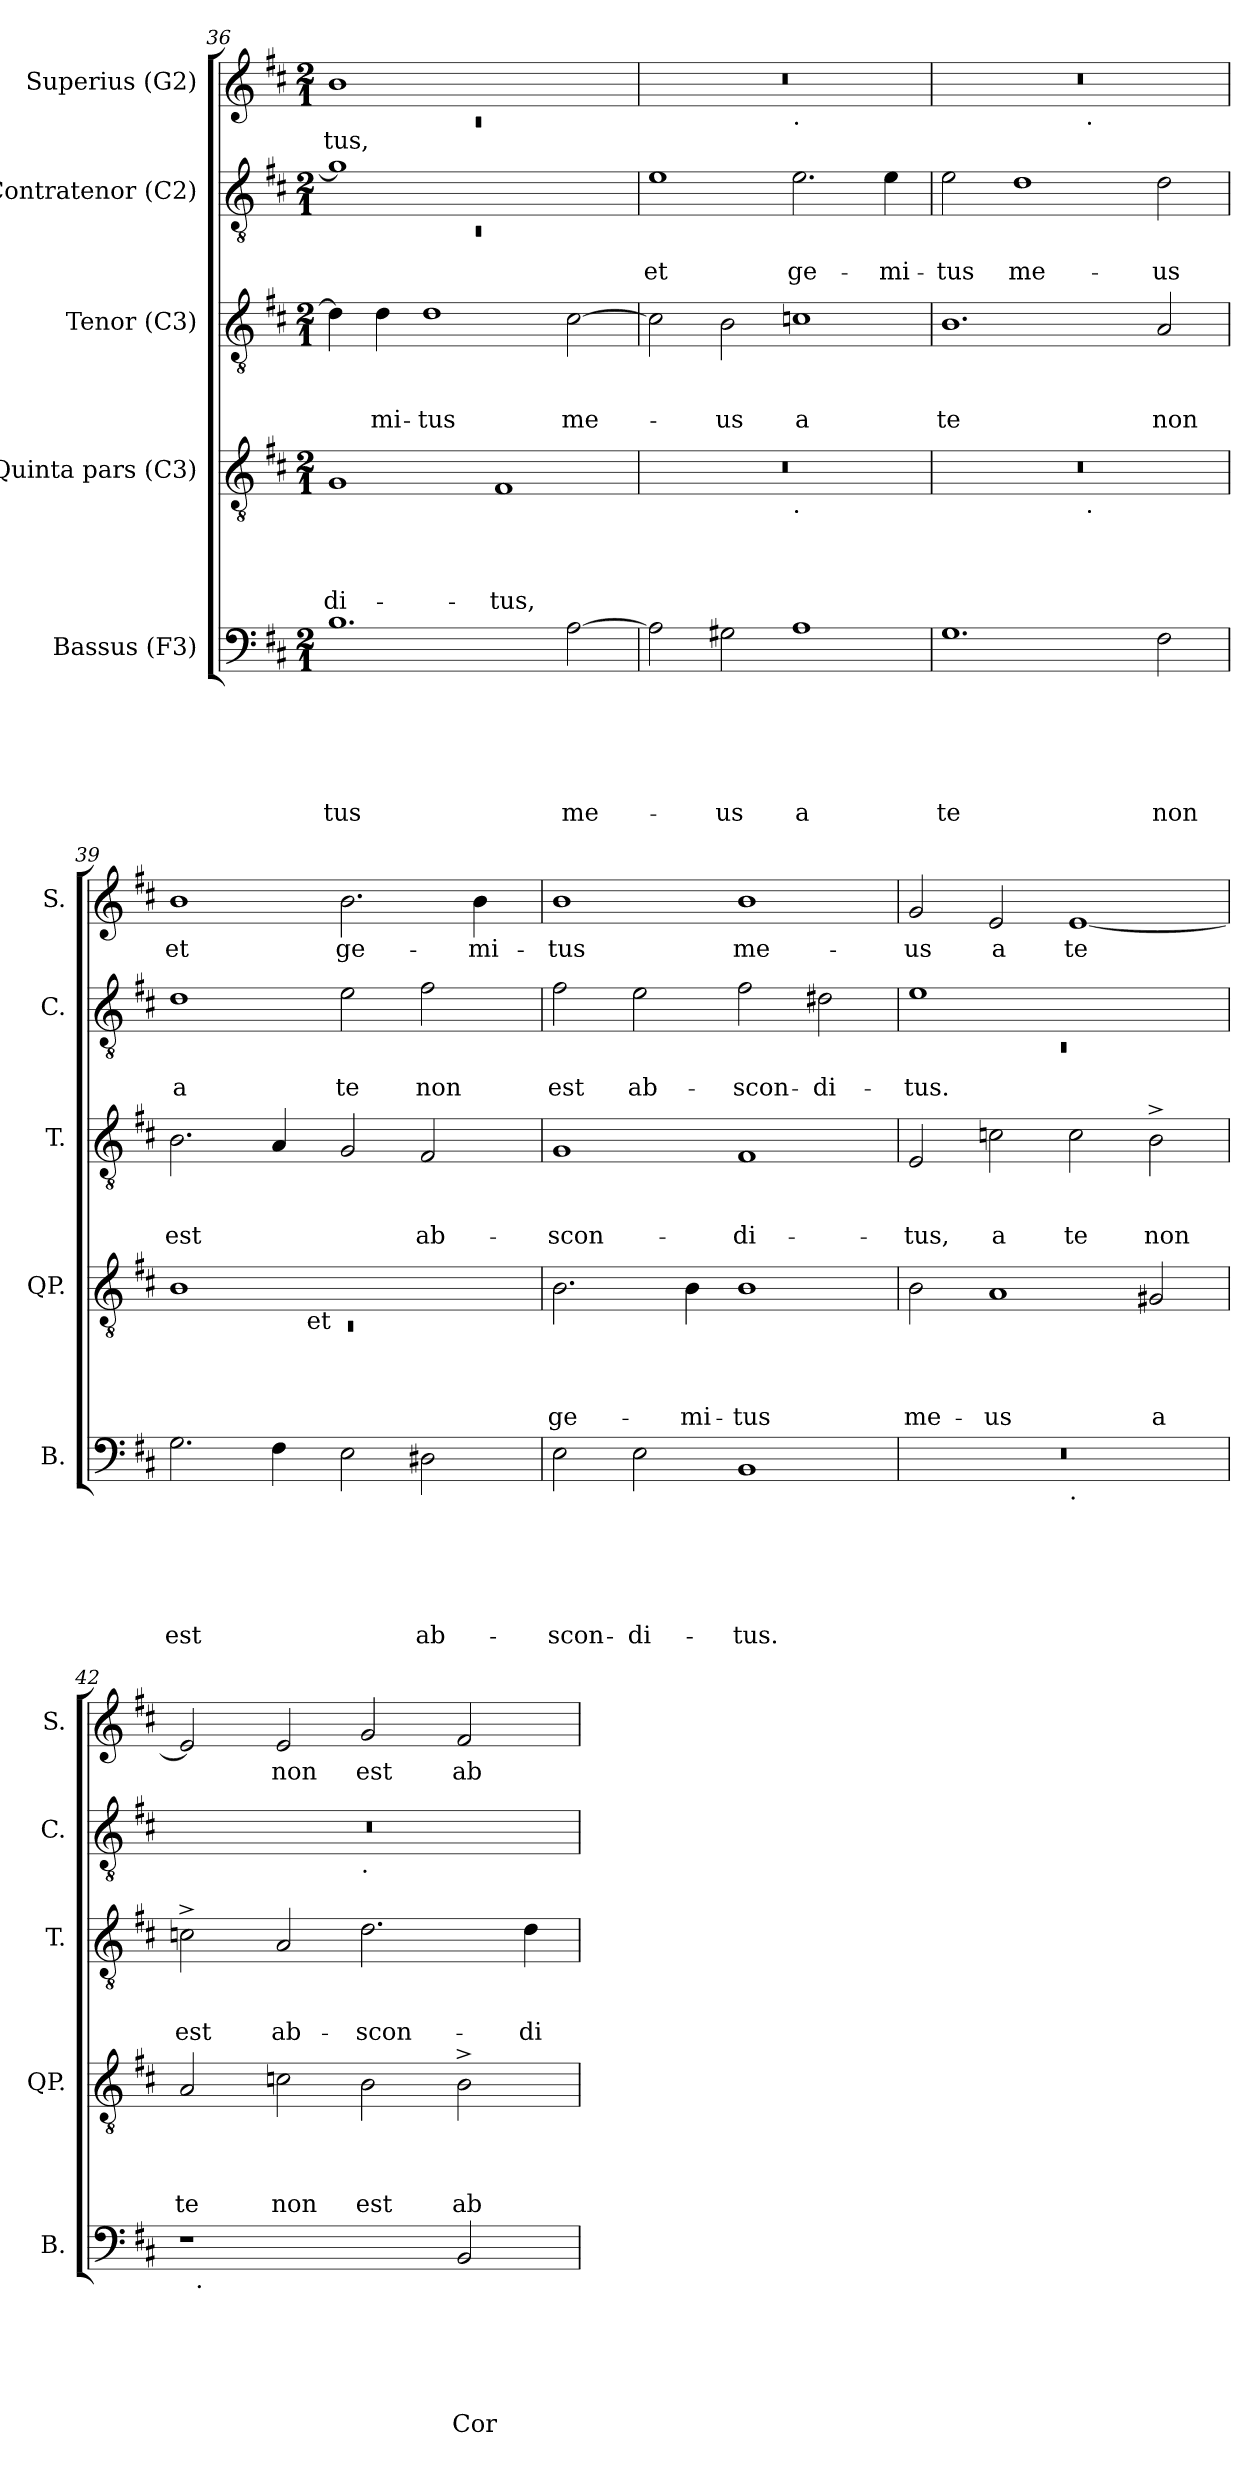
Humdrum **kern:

**kern	**text	**text	**text	**text	**text	**text	**kern	**text	**text	**text	**text	**kern	**text	**text	**text	**kern	**text	**text	**kern	**text
*part5	*part5	*part5	*part5	*part5	*part5	*part5	*part4	*part4	*part4	*part4	*part4	*part3	*part3	*part3	*part3	*part2	*part2	*part2	*part1	*part1
*staff5	*staff5	*staff5	*staff5	*staff5	*staff5	*staff5	*staff4	*staff4	*staff4	*staff4	*staff4	*staff3	*staff3	*staff3	*staff3	*staff2	*staff2	*staff2	*staff1	*staff1
*I"Bassus (F3)	*	*	*	*	*	*	*I"Quinta pars (C3)	*	*	*	*	*I"Tenor (C3)	*	*	*	*I"Contratenor (C2)	*	*	*I"Superius (G2)	*
*I'B.	*	*	*	*	*	*	*I'QP.	*	*	*	*	*I'T.	*	*	*	*I'C.	*	*	*I'S.	*
*clefF4	*	*	*	*	*	*	*clefGv2	*	*	*	*	*clefGv2	*	*	*	*clefGv2	*	*	*clefG2	*
*k[f#c#]	*	*	*	*	*	*	*k[f#c#]	*	*	*	*	*k[f#c#]	*	*	*	*k[f#c#]	*	*	*k[f#c#]	*
*D:	*	*	*	*	*	*	*D:	*	*	*	*	*D:	*	*	*	*D:	*	*	*D:	*
*M2/1	*	*	*	*	*	*	*M2/1	*	*	*	*	*M2/1	*	*	*	*M2/1	*	*	*M2/1	*
=36	=36	=36	=36	=36	=36	=36	=36	=36	=36	=36	=36	=36	=36	=36	=36	=36	=36	=36	=36	=36
*	*	*	*	*	*	*	*	*	*	*	*	*	*	*	*	*^	*	*	*^	*
!	!	!	!	!	!	!LO:LY:b	!	!	!	!	!LO:LY:b	!	!	!	!	!	!LO:N:vis=1	!	!	!	!LO:N:vis=1	!LO:LY:b
1.B	.	.	.	.	.	-tus	1G	.	.	.	-di-	4d\]	.	.	.	1g]	0rC	.	.	1b	0rc	-tus,
!	!	!	!	!	!	!	!	!	!	!	!	!	!	!	!LO:LY:b	!	!	!	!	!	!	!
.	.	.	.	.	.	.	.	.	.	.	.	4d\	.	.	-mi-	.	.	.	.	.	.	.
!	!	!	!	!	!	!	!	!	!	!	!	!	!	!	!LO:LY:b:rj	!	!	!	!	!	!	!
.	.	.	.	.	.	.	.	.	.	.	.	1d	.	.	-tus	.	.	.	.	.	.	.
!	!	!	!	!	!	!	!	!	!	!	!LO:LY:b	!	!	!	!	!	!	!	!	!	!	!
.	.	.	.	.	.	.	1F#	.	.	.	-tus,	.	.	.	.	1ryy	.	.	.	1ryy	.	.
!	!	!	!	!	!	!LO:LY:b	!	!	!	!	!	!	!	!	!LO:LY:b	!	!	!	!	!	!	!
[>2A\	.	.	.	.	.	me-	.	.	.	.	.	[>2c#\	.	.	me-	.	.	.	.	.	.	.
*	*	*	*	*	*	*	*	*	*	*	*	*	*	*	*	*v	*v	*	*	*	*	*
=37	=37	=37	=37	=37	=37	=37	=37	=37	=37	=37	=37	=37	=37	=37	=37	=37	=37	=37	=37	=37	=37
!	!	!	!	!	!	!	!	!	!	!	!	!	!	!	!	!	!	!LO:LY:b	!	!	!
*	*	*	*	*	*	*	*^	*	*	*	*	*	*	*	*	*	*	*	*	*	*
2A\]	.	.	.	.	.	.	0r	1ryy	.	.	.	.	2c#\]	.	.	.	1e	.	et	0r	1ryy	.
!	!	!	!	!	!	!LO:LY:b	!	!	!	!	!	!	!	!	!	!LO:LY:b	!	!	!	!	!	!
2G#X\	.	.	.	.	.	-us	.	.	.	.	.	.	2B\	.	.	-us	.	.	.	.	.	.
!	!	!	!	!	!	!	!	!	!	!	!	!	!	!	!	!	!	!	!	!	!LO:TX:b:t=.	!
!	!	!	!	!	!	!	!	!LO:TX:b:t=.	!	!	!	!	!	!	!	!	!	!	!	!	!	!
!	!	!	!	!	!	!LO:LY:b:rj	!	!	!	!	!	!	!	!	!	!LO:LY:b:rj	!	!	!LO:LY:b	!	!	!
1A	.	.	.	.	.	a	.	1ryy	.	.	.	.	1cn	.	.	a	2.e\	.	ge-	.	1ryy	.
!	!	!	!	!	!	!	!	!	!	!	!	!	!	!	!	!	!	!	!LO:LY:b	!	!	!
.	.	.	.	.	.	.	.	.	.	.	.	.	.	.	.	.	4e\	.	-mi-	.	.	.
=38	=38	=38	=38	=38	=38	=38	=38	=38	=38	=38	=38	=38	=38	=38	=38	=38	=38	=38	=38	=38	=38	=38
!	!	!	!	!	!	!LO:LY:b	!	!	!	!	!	!	!	!	!	!LO:LY:b	!	!	!LO:LY:b	!	!	!
1.G	.	.	.	.	.	te	0r	1ryy	.	.	.	.	1.B	.	.	te	2e\	.	-tus	0r	1ryy	.
!	!	!	!	!	!	!	!	!	!	!	!	!	!	!	!	!	!	!	!LO:LY:b	!	!	!
.	.	.	.	.	.	.	.	.	.	.	.	.	.	.	.	.	1d	.	me-	.	.	.
!	!	!	!	!	!	!	!	!	!	!	!	!	!	!	!	!	!	!	!	!	!LO:TX:b:t=.	!
!	!	!	!	!	!	!	!	!LO:TX:b:t=.	!	!	!	!	!	!	!	!	!	!	!	!	!	!
.	.	.	.	.	.	.	.	1ryy	.	.	.	.	.	.	.	.	.	.	.	.	1ryy	.
!	!	!	!	!	!	!LO:LY:b	!	!	!	!	!	!	!	!	!	!LO:LY:b	!	!	!LO:LY:b	!	!	!
2F#\	.	.	.	.	.	non	.	.	.	.	.	.	2A/	.	.	non	2d\	.	-us	.	.	.
=39	=39	=39	=39	=39	=39	=39	=39	=39	=39	=39	=39	=39	=39	=39	=39	=39	=39	=39	=39	=39	=39	=39
!	!	!	!	!	!	!LO:LY:b	!	!LO:N:vis=1	!	!	!	!	!	!	!	!LO:LY:b	!	!	!LO:LY:b:rj	!	!	!LO:LY:b
*	*	*	*	*	*	*	*	*^	*	*	*	*	*	*	*	*	*	*	*	*v	*v	*
2.G\	.	.	.	.	.	est	2..ryy	0rC	1B	.	.	.	.	2.B\	.	.	est	1d	.	a	1b	et
4F#\	.	.	.	.	.	.	.	.	.	.	.	.	.	4A/	.	.	.	.	.	.	.	.
!	!	!	!	!	!	!	!LO:TX:b:t=et	!	!	!	!	!	!	!	!	!	!	!	!	!	!	!
.	.	.	.	.	.	.	1ryy	.	.	.	.	.	.	.	.	.	.	.	.	.	.	.
!	!	!	!	!	!	!	!	!	!	!	!	!	!	!	!	!	!	!	!	!LO:LY:b	!	!LO:LY:b
2E\	.	.	.	.	.	.	.	.	1ryy	.	.	.	.	2G/	.	.	.	2e\	.	te	2.b\	ge-
!	!	!	!	!	!	!LO:LY:b	!	!	!	!	!	!	!	!	!	!	!LO:LY:b	!	!	!LO:LY:b	!	!
2D#X\	.	.	.	.	.	ab-	.	.	.	.	.	.	.	2F#/	.	.	ab-	2f#\	.	non	.	.
!	!	!	!	!	!	!	!	!	!	!	!	!	!	!	!	!	!	!	!	!	!	!LO:LY:b
.	.	.	.	.	.	.	.	.	.	.	.	.	.	.	.	.	.	.	.	.	4b\	-mi-
.	.	.	.	.	.	.	8ryy	.	.	.	.	.	.	.	.	.	.	.	.	.	.	.
*	*	*	*	*	*	*	*v	*v	*v	*	*	*	*	*	*	*	*	*	*	*	*	*
!!LO:PB:g=z
=40	=40	=40	=40	=40	=40	=40	=40	=40	=40	=40	=40	=40	=40	=40	=40	=40	=40	=40	=40	=40
!	!	!	!	!	!	!LO:LY:b	!	!	!	!	!LO:LY:b	!	!	!	!LO:LY:b	!	!	!LO:LY:b	!	!LO:LY:b
2E\	.	.	.	.	.	-scon-	2.B\	.	.	.	ge-	1G	.	.	-scon-	2f#\	.	est	1b	-tus
!	!	!	!	!	!	!LO:LY:b	!	!	!	!	!	!	!	!	!	!	!	!LO:LY:b	!	!
2E\	.	.	.	.	.	-di-	.	.	.	.	.	.	.	.	.	2e\	.	ab-	.	.
!	!	!	!	!	!	!	!	!	!	!	!LO:LY:b	!	!	!	!	!	!	!	!	!
.	.	.	.	.	.	.	4B\	.	.	.	-mi-	.	.	.	.	.	.	.	.	.
!	!	!	!	!	!	!LO:LY:b	!	!	!	!	!LO:LY:b:rj	!	!	!	!LO:LY:b	!	!	!LO:LY:b	!	!LO:LY:b
1BB	.	.	.	.	.	-tus.	1B	.	.	.	-tus	1F#	.	.	-di-	2f#\	.	-scon-	1b	me-
!	!	!	!	!	!	!	!	!	!	!	!	!	!	!	!	!	!	!LO:LY:b	!	!
.	.	.	.	.	.	.	.	.	.	.	.	.	.	.	.	2d#X\	.	-di-	.	.
=41	=41	=41	=41	=41	=41	=41	=41	=41	=41	=41	=41	=41	=41	=41	=41	=41	=41	=41	=41	=41
*	*	*	*	*	*	*	*	*	*	*	*	*	*	*	*	*^	*	*	*	*
!	!	!	!	!	!	!	!	!	!	!	!LO:LY:b	!	!	!	!LO:LY:b	!	!LO:N:vis=1	!	!LO:LY:b	!	!LO:LY:b
*^	*	*	*	*	*	*	*	*	*	*	*	*	*	*	*	*	*	*	*	*	*
0r	1ryy	.	.	.	.	.	.	2B\	.	.	.	me-	2E/	.	.	-tus,	1e	0rC	.	-tus.	2g/	-us
!	!	!	!	!	!	!	!	!	!	!	!	!LO:LY:b	!	!	!	!LO:LY:b	!	!	!	!	!	!LO:LY:b
.	.	.	.	.	.	.	.	1A	.	.	.	-us	2cn\	.	.	a	.	.	.	.	2e/	a
!	!LO:TX:b:t=.	!	!	!	!	!	!	!	!	!	!	!	!	!	!	!	!	!	!	!	!	!
!	!	!	!	!	!	!	!	!	!	!	!	!	!	!	!	!LO:LY:b	!	!	!	!	!	!LO:LY:b
.	1ryy	.	.	.	.	.	.	.	.	.	.	.	2c\	.	.	te	1ryy	.	.	.	[<1e	te
!	!	!	!	!	!	!	!	!	!	!	!	!LO:LY:b	!	!	!	!LO:LY:b	!	!	!	!	!	!
.	.	.	.	.	.	.	.	2G#X/	.	.	.	a	2B^>\	.	.	non	.	.	.	.	.	.
=42	=42	=42	=42	=42	=42	=42	=42	=42	=42	=42	=42	=42	=42	=42	=42	=42	=42	=42	=42	=42	=42	=42
!	!	!	!	!	!	!	!	!	!	!	!	!LO:LY:b	!	!	!	!LO:LY:b	!	!	!	!	!	!
1r	32ryy	.	.	.	.	.	.	2A/	.	.	.	te	2cn^>\	.	.	est	0r	1ryy	.	.	2e/]	.
!	!LO:TX:b:t=.	!	!	!	!	!	!	!	!	!	!	!	!	!	!	!	!	!	!	!	!	!
.	1ryy	.	.	.	.	.	.	.	.	.	.	.	.	.	.	.	.	.	.	.	.	.
!	!	!	!	!	!	!	!	!	!	!	!	!LO:LY:b	!	!	!	!LO:LY:b	!	!	!	!	!	!LO:LY:b
.	.	.	.	.	.	.	.	2cn\	.	.	.	non	2A/	.	.	ab-	.	.	.	.	2e/	non
!	!	!	!	!	!	!	!	!	!	!	!	!	!	!	!	!	!	!LO:TX:b:t=.	!	!	!	!
!	!	!	!	!	!	!	!	!	!	!	!	!LO:LY:b	!	!	!	!LO:LY:b	!	!	!	!	!	!LO:LY:b
2ryy	.	.	.	.	.	.	.	2B\	.	.	.	est	2.d\	.	.	-scon-	.	1ryy	.	.	2g/	est
.	2ryy	.	.	.	.	.	.	.	.	.	.	.	.	.	.	.	.	.	.	.	.	.
!	!	!	!	!	!	!	!LO:LY:b	!	!	!	!	!LO:LY:b	!	!	!	!	!	!	!	!	!	!LO:LY:b
2BB/	.	.	.	.	.	.	Cor	2B^>\	.	.	.	ab-	.	.	.	.	.	.	.	.	2f#/	ab-
.	4...ryy	.	.	.	.	.	.	.	.	.	.	.	.	.	.	.	.	.	.	.	.	.
!	!	!	!	!	!	!	!	!	!	!	!	!	!	!	!	!LO:LY:b	!	!	!	!	!	!
.	.	.	.	.	.	.	.	.	.	.	.	.	4d\	.	.	-di-	.	.	.	.	.	.
*v	*v	*	*	*	*	*	*	*	*	*	*	*	*	*	*	*	*v	*v	*	*	*	*
=	=	=	=	=	=	=	=	=	=	=	=	=	=	=	=	=	=	=	=	=
*-	*-	*-	*-	*-	*-	*-	*-	*-	*-	*-	*-	*-	*-	*-	*-	*-	*-	*-	*-	*-
